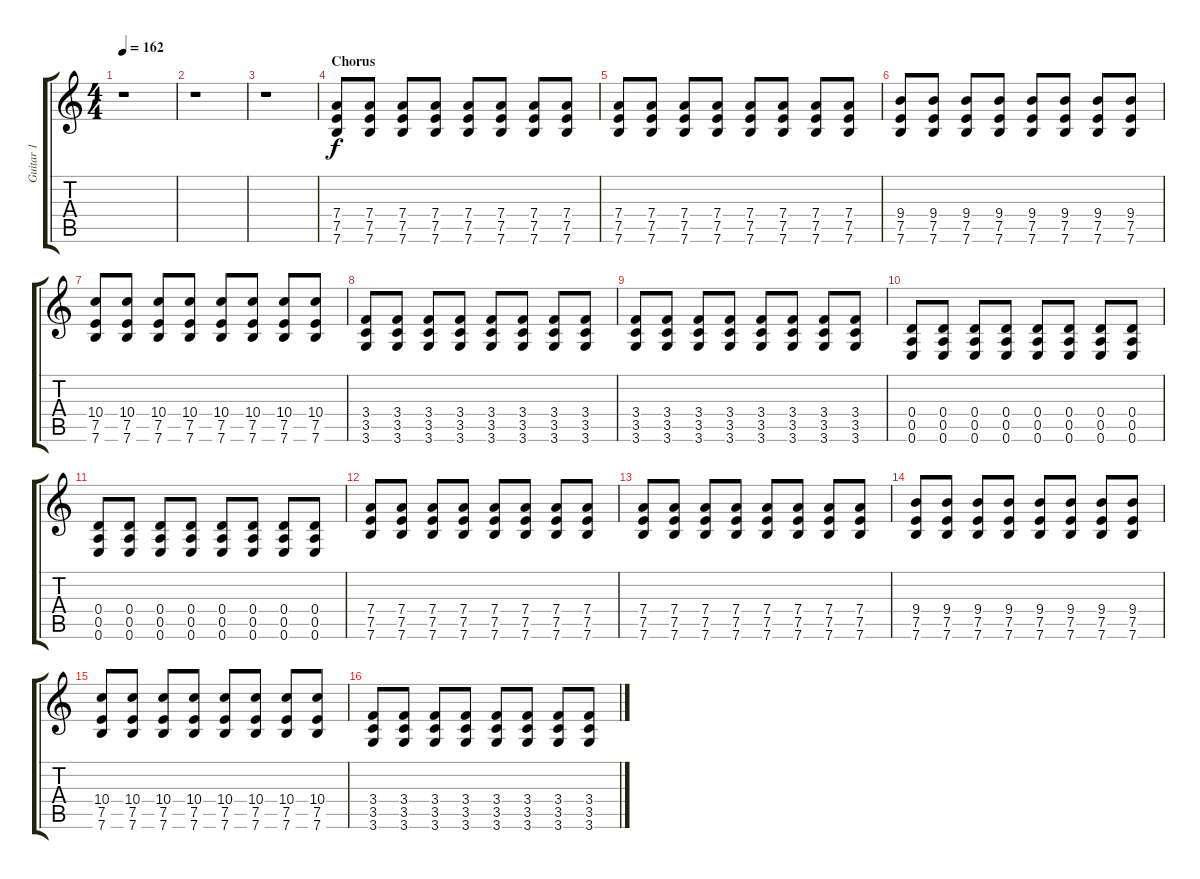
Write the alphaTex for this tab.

\track ("Guitar 1" "Guitar 1") {instrument electricguitarclean}
\staff {score tabs}
\tuning (E4 B3 G3 D3 A2 E2) {hide}
\ts (4 4)
\tempo 162
\clef g2
\ks c
r.1{dy f} |
r.1 |
r.1 |
\section ("" "Chorus")
(7.4 7.5 7.6).8 (7.4 7.5 7.6).8 (7.4 7.5 7.6).8 (7.4 7.5 7.6).8 (7.4 7.5 7.6).8 (7.4 7.5 7.6).8 (7.4 7.5 7.6).8 (7.4 7.5 7.6).8 |
(7.4 7.5 7.6).8 (7.4 7.5 7.6).8 (7.4 7.5 7.6).8 (7.4 7.5 7.6).8 (7.4 7.5 7.6).8 (7.4 7.5 7.6).8 (7.4 7.5 7.6).8 (7.4 7.5 7.6).8 |
(9.4 7.5 7.6).8 (9.4 7.5 7.6).8 (9.4 7.5 7.6).8 (9.4 7.5 7.6).8 (9.4 7.5 7.6).8 (9.4 7.5 7.6).8 (9.4 7.5 7.6).8 (9.4 7.5 7.6).8 |
(10.4 7.5 7.6).8 (10.4 7.5 7.6).8 (10.4 7.5 7.6).8 (10.4 7.5 7.6).8 (10.4 7.5 7.6).8 (10.4 7.5 7.6).8 (10.4 7.5 7.6).8 (10.4 7.5 7.6).8 |
(3.4 3.5 3.6).8 (3.4 3.5 3.6).8 (3.4 3.5 3.6).8 (3.4 3.5 3.6).8 (3.4 3.5 3.6).8 (3.4 3.5 3.6).8 (3.4 3.5 3.6).8 (3.4 3.5 3.6).8 |
(3.4 3.5 3.6).8 (3.4 3.5 3.6).8 (3.4 3.5 3.6).8 (3.4 3.5 3.6).8 (3.4 3.5 3.6).8 (3.4 3.5 3.6).8 (3.4 3.5 3.6).8 (3.4 3.5 3.6).8 |
(0.4 0.5 0.6).8 (0.4 0.5 0.6).8 (0.4 0.5 0.6).8 (0.4 0.5 0.6).8 (0.4 0.5 0.6).8 (0.4 0.5 0.6).8 (0.4 0.5 0.6).8 (0.4 0.5 0.6).8 |
(0.4 0.5 0.6).8 (0.4 0.5 0.6).8 (0.4 0.5 0.6).8 (0.4 0.5 0.6).8 (0.4 0.5 0.6).8 (0.4 0.5 0.6).8 (0.4 0.5 0.6).8 (0.4 0.5 0.6).8 |
(7.4 7.5 7.6).8 (7.4 7.5 7.6).8 (7.4 7.5 7.6).8 (7.4 7.5 7.6).8 (7.4 7.5 7.6).8 (7.4 7.5 7.6).8 (7.4 7.5 7.6).8 (7.4 7.5 7.6).8 |
(7.4 7.5 7.6).8 (7.4 7.5 7.6).8 (7.4 7.5 7.6).8 (7.4 7.5 7.6).8 (7.4 7.5 7.6).8 (7.4 7.5 7.6).8 (7.4 7.5 7.6).8 (7.4 7.5 7.6).8 |
(9.4 7.5 7.6).8 (9.4 7.5 7.6).8 (9.4 7.5 7.6).8 (9.4 7.5 7.6).8 (9.4 7.5 7.6).8 (9.4 7.5 7.6).8 (9.4 7.5 7.6).8 (9.4 7.5 7.6).8 |
(10.4 7.5 7.6).8 (10.4 7.5 7.6).8 (10.4 7.5 7.6).8 (10.4 7.5 7.6).8 (10.4 7.5 7.6).8 (10.4 7.5 7.6).8 (10.4 7.5 7.6).8 (10.4 7.5 7.6).8 |
(3.4 3.5 3.6).8 (3.4 3.5 3.6).8 (3.4 3.5 3.6).8 (3.4 3.5 3.6).8 (3.4 3.5 3.6).8 (3.4 3.5 3.6).8 (3.4 3.5 3.6).8 (3.4 3.5 3.6).8
